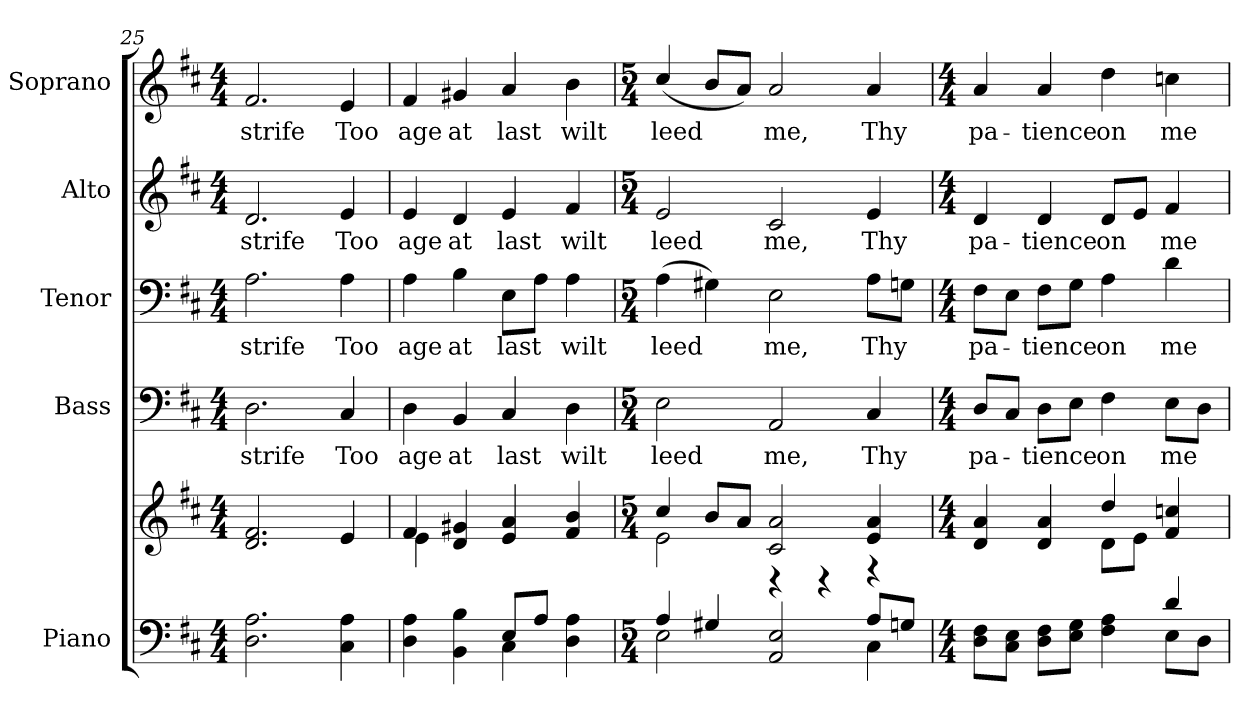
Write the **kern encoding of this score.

**kern	**kern	**kern	**text	**kern	**text	**kern	**text	**kern	**text
*part5	*part5	*part4	*part4	*part3	*part3	*part2	*part2	*part1	*part1
*staff6	*staff5	*staff4	*staff4	*staff3	*staff3	*staff2	*staff2	*staff1	*staff1
*I"Piano	*	*I"Bass	*	*I"Tenor	*	*I"Alto	*	*I"Soprano	*
*I'Pno.	*	*I'B.	*	*I'T.	*	*I'A.	*	*I'S.	*
!!LO:PB:g=z
*clefF4	*clefG2	*clefF4	*	*clefF4	*	*clefG2	*	*clefG2	*
*k[f#c#]	*k[f#c#]	*k[f#c#]	*	*k[f#c#]	*	*k[f#c#]	*	*k[f#c#]	*
*D:	*D:	*D:	*	*D:	*	*D:	*	*D:	*
*M4/4	*M4/4	*M4/4	*	*M4/4	*	*M4/4	*	*M4/4	*
=25	=25	=25	=25	=25	=25	=25	=25	=25	=25
!	!	!	!LO:LY:b:color=#000000	!	!	!	!	!	!
!	!	!	!	!	!LO:LY:b:color=#000000	!	!	!	!
!	!	!	!	!	!	!	!LO:LY:b:color=#000000	!	!
!	!	!	!	!	!	!	!	!	!LO:LY:b:color=#000000
2.Di\ 2.Ai	2.di/ 2.f#i	2.Di\	strife	2.Ai\	strife	2.di/	strife	2.f#i/	strife
!	!	!	!LO:LY:b:color=#000000	!	!	!	!	!	!
!	!	!	!	!	!LO:LY:b:color=#000000	!	!	!	!
!	!	!	!	!	!	!	!LO:LY:b:color=#000000	!	!
!	!	!	!	!	!	!	!	!	!LO:LY:b:color=#000000
4C#i\ 4Ai	4ei/	4C#i/	Too	4Ai\	Too	4ei/	Too	4ei/	Too
=26	=26	=26	=26	=26	=26	=26	=26	=26	=26
*^	*^	*	*	*	*	*	*	*	*
!	!	!	!	!	!LO:LY:b:color=#000000	!	!	!	!	!	!
!	!	!	!	!	!	!	!LO:LY:b:color=#000000	!	!	!	!
!	!	!	!	!	!	!	!	!	!LO:LY:b:color=#000000	!	!
!	!	!	!	!	!	!	!	!	!	!	!LO:LY:b:color=#000000
4Di\ 4Ai	2ryy	4f#i/	4ei\	4Di\	age	4Ai\	age	4ei/	age	4f#i/	age
!	!	!	!	!	!LO:LY:b:color=#000000	!	!	!	!	!	!
!	!	!	!	!	!	!	!LO:LY:b:color=#000000	!	!	!	!
!	!	!	!	!	!	!	!	!	!LO:LY:b:color=#000000	!	!
!	!	!	!	!	!	!	!	!	!	!	!LO:LY:b:color=#000000
4BBi\ 4Bi	.	4di/ 4g#Xi	4ryy	4BBi/	at	4Bi\	at	4di/	at	4g#Xi/	at
!	!	!	!	!	!LO:LY:b:color=#000000	!	!	!	!	!	!
!	!	!	!	!	!	!	!LO:LY:b:color=#000000	!	!	!	!
!	!	!	!	!	!	!	!	!	!LO:LY:b:color=#000000	!	!
!	!	!	!	!	!	!	!	!	!	!	!LO:LY:b:color=#000000
8Ei/L	4C#i\	4ei/ 4ai	2ryy	4C#i/	last	8Ei\L	last	4ei/	last	4ai/	last
8Ai/J	.	.	.	.	.	8Ai\J	.	.	.	.	.
!	!	!	!	!	!LO:LY:b:color=#000000	!	!	!	!	!	!
!	!	!	!	!	!	!	!LO:LY:b:color=#000000	!	!	!	!
!	!	!	!	!	!	!	!	!	!LO:LY:b:color=#000000	!	!
!	!	!	!	!	!	!	!	!	!	!	!LO:LY:b:color=#000000
4Di\ 4Ai	4ryy	4f#i/ 4bi	.	4Di\	wilt	4Ai\	wilt	4f#i/	wilt	4bi\	wilt
!!LO:PB:g=z
=27	=27	=27	=27	=27	=27	=27	=27	=27	=27	=27	=27
*M5/4	*	*M5/4	*	*M5/4	*	*M5/4	*	*M5/4	*	*M5/4	*
!	!	!	!	!	!LO:LY:b:color=#000000	!	!	!	!	!	!
!	!	!	!	!	!	!	!LO:LY:b:color=#000000	!	!	!	!
!	!	!	!	!	!	!	!	!	!LO:LY:b:color=#000000	!	!
!	!	!	!	!	!	!	!	!	!	!	!LO:LY:b:color=#000000
4Ai/	2Ei\	4cc#i/	2ei\	2Ei\	leed	(4Ai\	leed	2ei/	leed	(4cc#i/	leed
4G#Xi/	.	8bi/L	.	.	.	4G#Xi\)	.	.	.	8bi/L	.
.	.	8ai/J	.	.	.	.	.	.	.	8ai/J)	.
!	!	!	!	!	!LO:LY:b:color=#000000	!	!	!	!	!	!
!	!	!	!	!	!	!	!LO:LY:b:color=#000000	!	!	!	!
!	!	!	!	!	!	!	!	!	!LO:LY:b:color=#000000	!	!
!	!	!	!	!	!	!	!	!	!	!	!LO:LY:b:color=#000000
2AAi/ 2Ei	2ryy	2c#i/ 2ai	4r	2AAi/	me,	2Ei\	me,	2c#i/	me,	2ai/	me,
.	.	.	4r	.	.	.	.	.	.	.	.
!	!	!	!	!	!LO:LY:b:color=#000000	!	!	!	!	!	!
!	!	!	!	!	!	!	!LO:LY:b:color=#000000	!	!	!	!
!	!	!	!	!	!	!	!	!	!LO:LY:b:color=#000000	!	!
!	!	!	!	!	!	!	!	!	!	!	!LO:LY:b:color=#000000
8Ai/L	4C#i\	4ei/ 4ai	4r	4C#i/	Thy	8Ai\L	Thy	4ei/	Thy	4ai/	Thy
8Gni/J	.	.	.	.	.	8Gni\J	.	.	.	.	.
=28	=28	=28	=28	=28	=28	=28	=28	=28	=28	=28	=28
*M4/4	*	*M4/4	*	*M4/4	*	*M4/4	*	*M4/4	*	*M4/4	*
!	!	!	!	!	!LO:LY:b:color=#000000	!	!	!	!	!	!
!	!	!	!	!	!	!	!LO:LY:b:color=#000000	!	!	!	!
!	!	!	!	!	!	!	!	!	!LO:LY:b:color=#000000	!	!
!	!	!	!	!	!	!	!	!	!	!	!LO:LY:b:color=#000000
8Di\ 8F#iL	2ryy	4di/ 4ai	2ryy	8Di/L	pa-	8F#i\L	pa-	4di/	pa-	4ai/	pa-
8C#i\ 8EiJ	.	.	.	8C#i/J	.	8Ei\J	.	.	.	.	.
!	!	!	!	!	!LO:LY:b:color=#000000	!	!	!	!	!	!
!	!	!	!	!	!	!	!LO:LY:b:color=#000000	!	!	!	!
!	!	!	!	!	!	!	!	!	!LO:LY:b:color=#000000	!	!
!	!	!	!	!	!	!	!	!	!	!	!LO:LY:b:color=#000000
8Di\ 8F#iL	.	4di/ 4ai	.	8Di\L	-tience	8F#i\L	-tience	4di/	-tience	4ai/	-tience
8Ei\ 8GiJ	.	.	.	8Ei\J	.	8Gi\J	.	.	.	.	.
!	!	!	!	!	!LO:LY:b:color=#000000	!	!	!	!	!	!
!	!	!	!	!	!	!	!LO:LY:b:color=#000000	!	!	!	!
!	!	!	!	!	!	!	!	!	!LO:LY:b:color=#000000	!	!
!	!	!	!	!	!	!	!	!	!	!	!LO:LY:b:color=#000000
4F#i\ 4Ai	4ryy	4ddi/	8di\L	4F#i\	on	4Ai\	on	8di/L	on	4ddi\	on
.	.	.	8ei\J	.	.	.	.	8ei/J	.	.	.
!	!	!	!	!	!LO:LY:b:color=#000000	!	!	!	!	!	!
!	!	!	!	!	!	!	!LO:LY:b:color=#000000	!	!	!	!
!	!	!	!	!	!	!	!	!	!LO:LY:b:color=#000000	!	!
!	!	!	!	!	!	!	!	!	!	!	!LO:LY:b:color=#000000
4di/	8Ei\L	4f#i/ 4ccni	4ryy	8Ei\L	me	4di\	me	4f#i/	me	4ccni\	me
.	8Di\J	.	.	8Di\J	.	.	.	.	.	.	.
*v	*v	*	*	*	*	*	*	*	*	*	*
*	*v	*v	*	*	*	*	*	*	*	*
=	=	=	=	=	=	=	=	=	=
*-	*-	*-	*-	*-	*-	*-	*-	*-	*-
